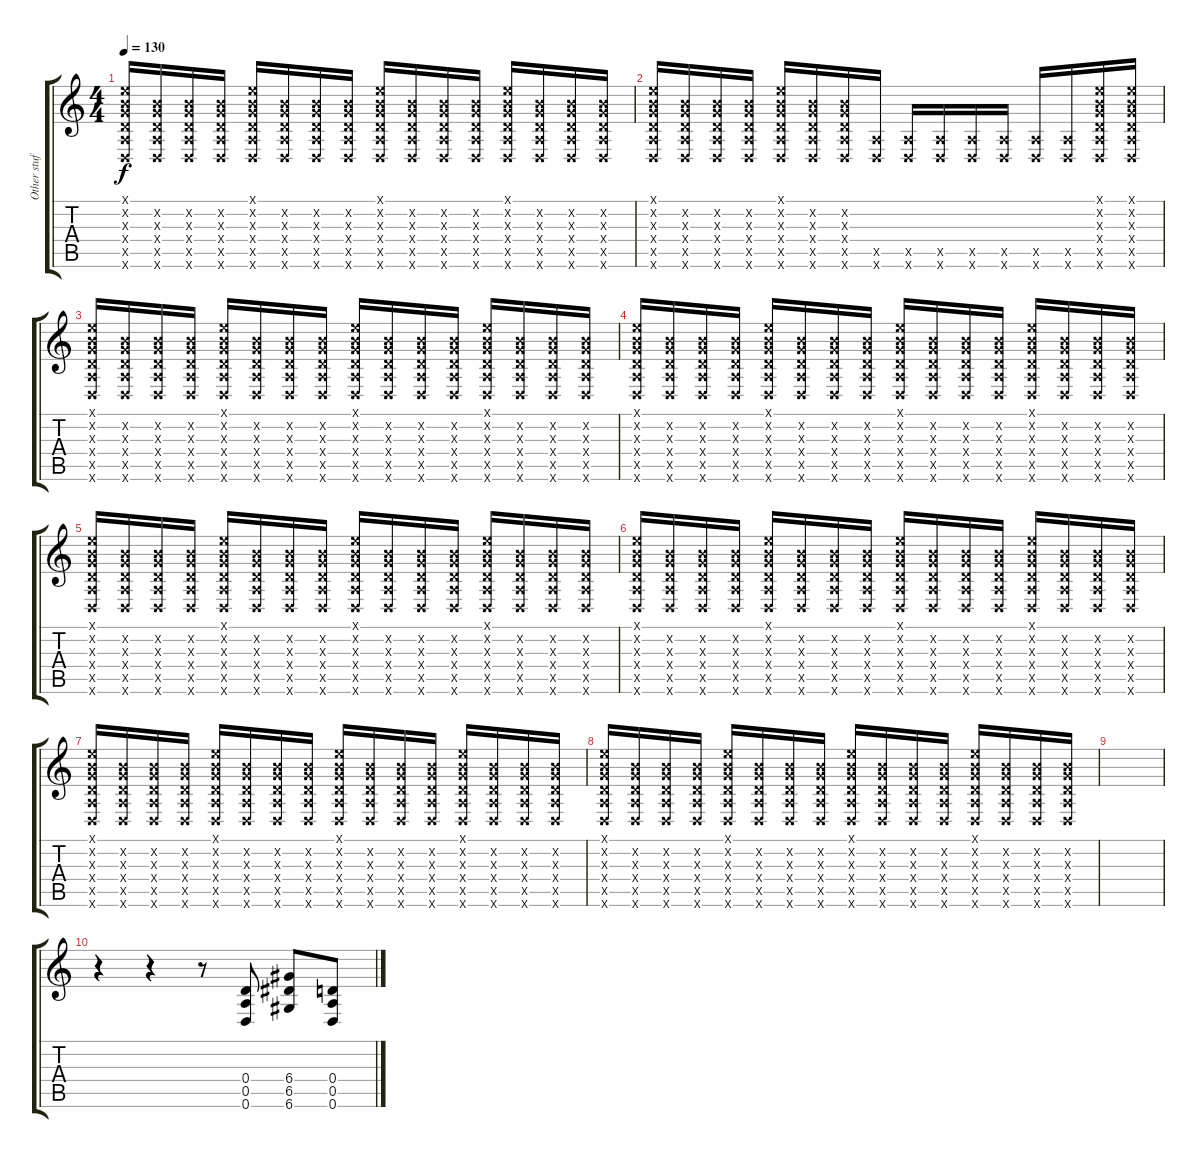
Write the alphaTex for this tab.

\track ("Other stuff" "Other stuf") {instrument distortionguitar}
\staff {score tabs}
\tuning (E4 B3 G3 D3 A2 D2) {hide}
\ts (4 4)
\tempo 130
\clef g2
\ks c
(0.1{x} 0.2{x} 0.3{x} 0.4{x} 0.5{x} 0.6{x}).16{dy f} (0.2{x} 0.3{x} 0.4{x} 0.5{x} 0.6{x}).16 (0.2{x} 0.3{x} 0.4{x} 0.5{x} 0.6{x}).16 (0.2{x} 0.3{x} 0.4{x} 0.5{x} 0.6{x}).16 (0.1{x} 0.2{x} 0.3{x} 0.4{x} 0.5{x} 0.6{x}).16 (0.2{x} 0.3{x} 0.4{x} 0.5{x} 0.6{x}).16 (0.2{x} 0.3{x} 0.4{x} 0.5{x} 0.6{x}).16 (0.2{x} 0.3{x} 0.4{x} 0.5{x} 0.6{x}).16 (0.1{x} 0.2{x} 0.3{x} 0.4{x} 0.5{x} 0.6{x}).16 (0.2{x} 0.3{x} 0.4{x} 0.5{x} 0.6{x}).16 (0.2{x} 0.3{x} 0.4{x} 0.5{x} 0.6{x}).16 (0.2{x} 0.3{x} 0.4{x} 0.5{x} 0.6{x}).16 (0.1{x} 0.2{x} 0.3{x} 0.4{x} 0.5{x} 0.6{x}).16 (0.2{x} 0.3{x} 0.4{x} 0.5{x} 0.6{x}).16 (0.2{x} 0.3{x} 0.4{x} 0.5{x} 0.6{x}).16 (0.2{x} 0.3{x} 0.4{x} 0.5{x} 0.6{x}).16 |
(0.1{x} 0.2{x} 0.3{x} 0.4{x} 0.5{x} 0.6{x}).16 (0.2{x} 0.3{x} 0.4{x} 0.5{x} 0.6{x}).16 (0.2{x} 0.3{x} 0.4{x} 0.5{x} 0.6{x}).16 (0.2{x} 0.3{x} 0.4{x} 0.5{x} 0.6{x}).16 (0.1{x} 0.2{x} 0.3{x} 0.4{x} 0.5{x} 0.6{x}).16 (0.2{x} 0.3{x} 0.4{x} 0.5{x} 0.6{x}).16 (0.2{x} 0.3{x} 0.4{x} 0.5{x} 0.6{x}).16 (0.5{x} 0.6{x}).16 (0.5{x} 0.6{x}).16 (0.5{x} 0.6{x}).16 (0.5{x} 0.6{x}).16 (0.5{x} 0.6{x}).16 (0.5{x} 0.6{x}).16 (0.5{x} 0.6{x}).16 (0.1{x} 0.2{x} 0.3{x} 0.4{x} 0.5{x} 0.6{x}).16 (0.1{x} 0.2{x} 0.3{x} 0.4{x} 0.5{x} 0.6{x}).16 |
(0.1{x} 0.2{x} 0.3{x} 0.4{x} 0.5{x} 0.6{x}).16 (0.2{x} 0.3{x} 0.4{x} 0.5{x} 0.6{x}).16 (0.2{x} 0.3{x} 0.4{x} 0.5{x} 0.6{x}).16 (0.2{x} 0.3{x} 0.4{x} 0.5{x} 0.6{x}).16 (0.1{x} 0.2{x} 0.3{x} 0.4{x} 0.5{x} 0.6{x}).16 (0.2{x} 0.3{x} 0.4{x} 0.5{x} 0.6{x}).16 (0.2{x} 0.3{x} 0.4{x} 0.5{x} 0.6{x}).16 (0.2{x} 0.3{x} 0.4{x} 0.5{x} 0.6{x}).16 (0.1{x} 0.2{x} 0.3{x} 0.4{x} 0.5{x} 0.6{x}).16 (0.2{x} 0.3{x} 0.4{x} 0.5{x} 0.6{x}).16 (0.2{x} 0.3{x} 0.4{x} 0.5{x} 0.6{x}).16 (0.2{x} 0.3{x} 0.4{x} 0.5{x} 0.6{x}).16 (0.1{x} 0.2{x} 0.3{x} 0.4{x} 0.5{x} 0.6{x}).16 (0.2{x} 0.3{x} 0.4{x} 0.5{x} 0.6{x}).16 (0.2{x} 0.3{x} 0.4{x} 0.5{x} 0.6{x}).16 (0.2{x} 0.3{x} 0.4{x} 0.5{x} 0.6{x}).16 |
(0.1{x} 0.2{x} 0.3{x} 0.4{x} 0.5{x} 0.6{x}).16 (0.2{x} 0.3{x} 0.4{x} 0.5{x} 0.6{x}).16 (0.2{x} 0.3{x} 0.4{x} 0.5{x} 0.6{x}).16 (0.2{x} 0.3{x} 0.4{x} 0.5{x} 0.6{x}).16 (0.1{x} 0.2{x} 0.3{x} 0.4{x} 0.5{x} 0.6{x}).16 (0.2{x} 0.3{x} 0.4{x} 0.5{x} 0.6{x}).16 (0.2{x} 0.3{x} 0.4{x} 0.5{x} 0.6{x}).16 (0.2{x} 0.3{x} 0.4{x} 0.5{x} 0.6{x}).16 (0.1{x} 0.2{x} 0.3{x} 0.4{x} 0.5{x} 0.6{x}).16 (0.2{x} 0.3{x} 0.4{x} 0.5{x} 0.6{x}).16 (0.2{x} 0.3{x} 0.4{x} 0.5{x} 0.6{x}).16 (0.2{x} 0.3{x} 0.4{x} 0.5{x} 0.6{x}).16 (0.1{x} 0.2{x} 0.3{x} 0.4{x} 0.5{x} 0.6{x}).16 (0.2{x} 0.3{x} 0.4{x} 0.5{x} 0.6{x}).16 (0.2{x} 0.3{x} 0.4{x} 0.5{x} 0.6{x}).16 (0.2{x} 0.3{x} 0.4{x} 0.5{x} 0.6{x}).16 |
(0.1{x} 0.2{x} 0.3{x} 0.4{x} 0.5{x} 0.6{x}).16 (0.2{x} 0.3{x} 0.4{x} 0.5{x} 0.6{x}).16 (0.2{x} 0.3{x} 0.4{x} 0.5{x} 0.6{x}).16 (0.2{x} 0.3{x} 0.4{x} 0.5{x} 0.6{x}).16 (0.1{x} 0.2{x} 0.3{x} 0.4{x} 0.5{x} 0.6{x}).16 (0.2{x} 0.3{x} 0.4{x} 0.5{x} 0.6{x}).16 (0.2{x} 0.3{x} 0.4{x} 0.5{x} 0.6{x}).16 (0.2{x} 0.3{x} 0.4{x} 0.5{x} 0.6{x}).16 (0.1{x} 0.2{x} 0.3{x} 0.4{x} 0.5{x} 0.6{x}).16 (0.2{x} 0.3{x} 0.4{x} 0.5{x} 0.6{x}).16 (0.2{x} 0.3{x} 0.4{x} 0.5{x} 0.6{x}).16 (0.2{x} 0.3{x} 0.4{x} 0.5{x} 0.6{x}).16 (0.1{x} 0.2{x} 0.3{x} 0.4{x} 0.5{x} 0.6{x}).16 (0.2{x} 0.3{x} 0.4{x} 0.5{x} 0.6{x}).16 (0.2{x} 0.3{x} 0.4{x} 0.5{x} 0.6{x}).16 (0.2{x} 0.3{x} 0.4{x} 0.5{x} 0.6{x}).16 |
(0.1{x} 0.2{x} 0.3{x} 0.4{x} 0.5{x} 0.6{x}).16 (0.2{x} 0.3{x} 0.4{x} 0.5{x} 0.6{x}).16 (0.2{x} 0.3{x} 0.4{x} 0.5{x} 0.6{x}).16 (0.2{x} 0.3{x} 0.4{x} 0.5{x} 0.6{x}).16 (0.1{x} 0.2{x} 0.3{x} 0.4{x} 0.5{x} 0.6{x}).16 (0.2{x} 0.3{x} 0.4{x} 0.5{x} 0.6{x}).16 (0.2{x} 0.3{x} 0.4{x} 0.5{x} 0.6{x}).16 (0.2{x} 0.3{x} 0.4{x} 0.5{x} 0.6{x}).16 (0.1{x} 0.2{x} 0.3{x} 0.4{x} 0.5{x} 0.6{x}).16 (0.2{x} 0.3{x} 0.4{x} 0.5{x} 0.6{x}).16 (0.2{x} 0.3{x} 0.4{x} 0.5{x} 0.6{x}).16 (0.2{x} 0.3{x} 0.4{x} 0.5{x} 0.6{x}).16 (0.1{x} 0.2{x} 0.3{x} 0.4{x} 0.5{x} 0.6{x}).16 (0.2{x} 0.3{x} 0.4{x} 0.5{x} 0.6{x}).16 (0.2{x} 0.3{x} 0.4{x} 0.5{x} 0.6{x}).16 (0.2{x} 0.3{x} 0.4{x} 0.5{x} 0.6{x}).16 |
(0.1{x} 0.2{x} 0.3{x} 0.4{x} 0.5{x} 0.6{x}).16 (0.2{x} 0.3{x} 0.4{x} 0.5{x} 0.6{x}).16 (0.2{x} 0.3{x} 0.4{x} 0.5{x} 0.6{x}).16 (0.2{x} 0.3{x} 0.4{x} 0.5{x} 0.6{x}).16 (0.1{x} 0.2{x} 0.3{x} 0.4{x} 0.5{x} 0.6{x}).16 (0.2{x} 0.3{x} 0.4{x} 0.5{x} 0.6{x}).16 (0.2{x} 0.3{x} 0.4{x} 0.5{x} 0.6{x}).16 (0.2{x} 0.3{x} 0.4{x} 0.5{x} 0.6{x}).16 (0.1{x} 0.2{x} 0.3{x} 0.4{x} 0.5{x} 0.6{x}).16 (0.2{x} 0.3{x} 0.4{x} 0.5{x} 0.6{x}).16 (0.2{x} 0.3{x} 0.4{x} 0.5{x} 0.6{x}).16 (0.2{x} 0.3{x} 0.4{x} 0.5{x} 0.6{x}).16 (0.1{x} 0.2{x} 0.3{x} 0.4{x} 0.5{x} 0.6{x}).16 (0.2{x} 0.3{x} 0.4{x} 0.5{x} 0.6{x}).16 (0.2{x} 0.3{x} 0.4{x} 0.5{x} 0.6{x}).16 (0.2{x} 0.3{x} 0.4{x} 0.5{x} 0.6{x}).16 |
(0.1{x} 0.2{x} 0.3{x} 0.4{x} 0.5{x} 0.6{x}).16 (0.2{x} 0.3{x} 0.4{x} 0.5{x} 0.6{x}).16 (0.2{x} 0.3{x} 0.4{x} 0.5{x} 0.6{x}).16 (0.2{x} 0.3{x} 0.4{x} 0.5{x} 0.6{x}).16 (0.1{x} 0.2{x} 0.3{x} 0.4{x} 0.5{x} 0.6{x}).16 (0.2{x} 0.3{x} 0.4{x} 0.5{x} 0.6{x}).16 (0.2{x} 0.3{x} 0.4{x} 0.5{x} 0.6{x}).16 (0.2{x} 0.3{x} 0.4{x} 0.5{x} 0.6{x}).16 (0.1{x} 0.2{x} 0.3{x} 0.4{x} 0.5{x} 0.6{x}).16 (0.2{x} 0.3{x} 0.4{x} 0.5{x} 0.6{x}).16 (0.2{x} 0.3{x} 0.4{x} 0.5{x} 0.6{x}).16 (0.2{x} 0.3{x} 0.4{x} 0.5{x} 0.6{x}).16 (0.1{x} 0.2{x} 0.3{x} 0.4{x} 0.5{x} 0.6{x}).16 (0.2{x} 0.3{x} 0.4{x} 0.5{x} 0.6{x}).16 (0.2{x} 0.3{x} 0.4{x} 0.5{x} 0.6{x}).16 (0.2{x} 0.3{x} 0.4{x} 0.5{x} 0.6{x}).16 |
|
r.4 r.4 r.8 (0.4 0.5 0.6).8 (6.4 6.5 6.6).8 (0.4 0.5 0.6).8
